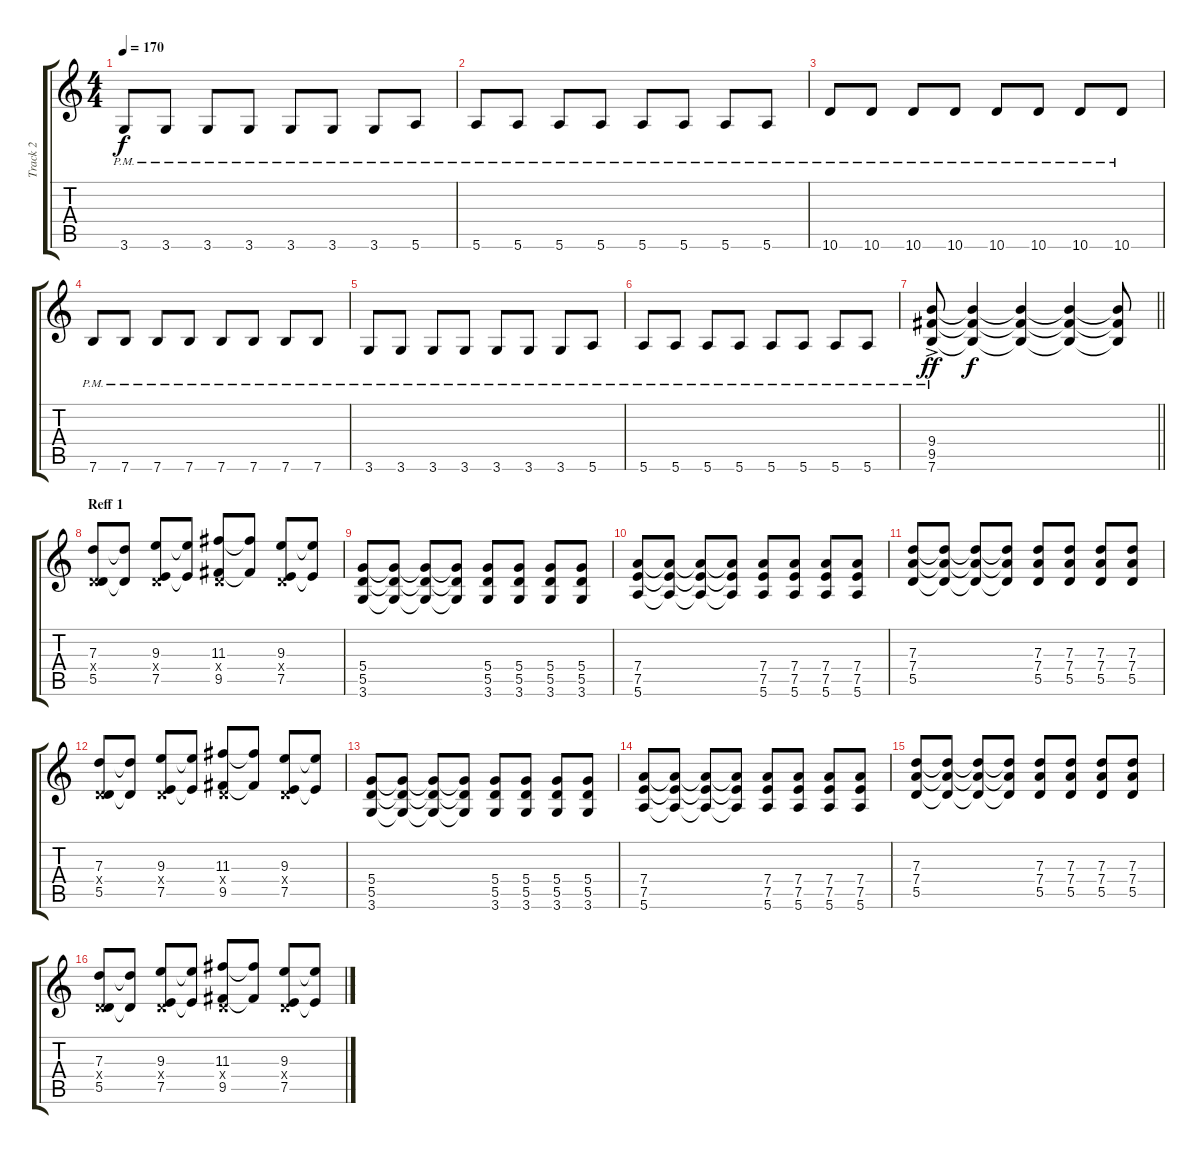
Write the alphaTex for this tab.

\track ("Track 2" "Track 2") {instrument distortionguitar}
\staff {score tabs}
\tuning (E4 B3 G3 D3 A2 E2) {hide}
\ts (4 4)
\tempo 170
\clef g2
\ks c
3.6{pm}.8{dy f} 3.6{pm}.8 3.6{pm}.8 3.6{pm}.8 3.6{pm}.8 3.6{pm}.8 3.6{pm}.8 5.6{pm}.8 |
5.6{pm}.8 5.6{pm}.8 5.6{pm}.8 5.6{pm}.8 5.6{pm}.8 5.6{pm}.8 5.6{pm}.8 5.6{pm}.8 |
10.6{pm}.8 10.6{pm}.8 10.6{pm}.8 10.6{pm}.8 10.6{pm}.8 10.6{pm}.8 10.6{pm}.8 10.6{pm}.8 |
7.6{pm}.8 7.6{pm}.8 7.6{pm}.8 7.6{pm}.8 7.6{pm}.8 7.6{pm}.8 7.6{pm}.8 7.6{pm}.8 |
3.6{pm}.8 3.6{pm}.8 3.6{pm}.8 3.6{pm}.8 3.6{pm}.8 3.6{pm}.8 3.6{pm}.8 5.6{pm}.8 |
5.6{pm}.8 5.6{pm}.8 5.6{pm}.8 5.6{pm}.8 5.6{pm}.8 5.6{pm}.8 5.6{pm}.8 5.6{pm}.8 |
\barLineRight lightlight
(9.4{ac} 9.5{ac} 7.6{ac pm}).8{dy ff} (9.4{t} 9.5{t} 7.6{t}).4{dy f} (9.4{t} 9.5{t} 7.6{t}).4 (9.4{t} 9.5{t} 7.6{t}).4 (9.4{t} 9.5{t} 7.6{t}).8 |
\section ("" "Reff 1")
(7.3 0.4{x} 5.5).8 (7.3{t} 5.5{t}).8 (9.3 0.4{x} 7.5).8 (9.3{t} 7.5{t}).8 (11.3 0.4{x} 9.5).8 (11.3{t} 9.5{t}).8 (9.3 0.4{x} 7.5).8 (9.3{t} 7.5{t}).8 |
(5.4 5.5 3.6).8 (5.4{t} 5.5{t} 3.6{t}).8 (5.4{t} 5.5{t} 3.6{t}).8 (5.4{t} 5.5{t} 3.6{t}).8 (5.4 5.5 3.6).8 (5.4 5.5 3.6).8 (5.4 5.5 3.6).8 (5.4 5.5 3.6).8 |
(7.4 7.5 5.6).8 (7.4{t} 7.5{t} 5.6{t}).8 (7.4{t} 7.5{t} 5.6{t}).8 (7.4{t} 7.5{t} 5.6{t}).8 (7.4 7.5 5.6).8 (7.4 7.5 5.6).8 (7.4 7.5 5.6).8 (7.4 7.5 5.6).8 |
(7.3 7.4 5.5).8 (7.3{t} 7.4{t} 5.5{t}).8 (7.3{t} 7.4{t} 5.5{t}).8 (7.3{t} 7.4{t} 5.5{t}).8 (7.3 7.4 5.5).8 (7.3 7.4 5.5).8 (7.3 7.4 5.5).8 (7.3 7.4 5.5).8 |
(7.3 0.4{x} 5.5).8 (7.3{t} 5.5{t}).8 (9.3 0.4{x} 7.5).8 (9.3{t} 7.5{t}).8 (11.3 0.4{x} 9.5).8 (11.3{t} 9.5{t}).8 (9.3 0.4{x} 7.5).8 (9.3{t} 7.5{t}).8 |
(5.4 5.5 3.6).8 (5.4{t} 5.5{t} 3.6{t}).8 (5.4{t} 5.5{t} 3.6{t}).8 (5.4{t} 5.5{t} 3.6{t}).8 (5.4 5.5 3.6).8 (5.4 5.5 3.6).8 (5.4 5.5 3.6).8 (5.4 5.5 3.6).8 |
(7.4 7.5 5.6).8 (7.4{t} 7.5{t} 5.6{t}).8 (7.4{t} 7.5{t} 5.6{t}).8 (7.4{t} 7.5{t} 5.6{t}).8 (7.4 7.5 5.6).8 (7.4 7.5 5.6).8 (7.4 7.5 5.6).8 (7.4 7.5 5.6).8 |
(7.3 7.4 5.5).8 (7.3{t} 7.4{t} 5.5{t}).8 (7.3{t} 7.4{t} 5.5{t}).8 (7.3{t} 7.4{t} 5.5{t}).8 (7.3 7.4 5.5).8 (7.3 7.4 5.5).8 (7.3 7.4 5.5).8 (7.3 7.4 5.5).8 |
(7.3 0.4{x} 5.5).8 (7.3{t} 5.5{t}).8 (9.3 0.4{x} 7.5).8 (9.3{t} 7.5{t}).8 (11.3 0.4{x} 9.5).8 (11.3{t} 9.5{t}).8 (9.3 0.4{x} 7.5).8 (9.3{t} 7.5{t}).8
